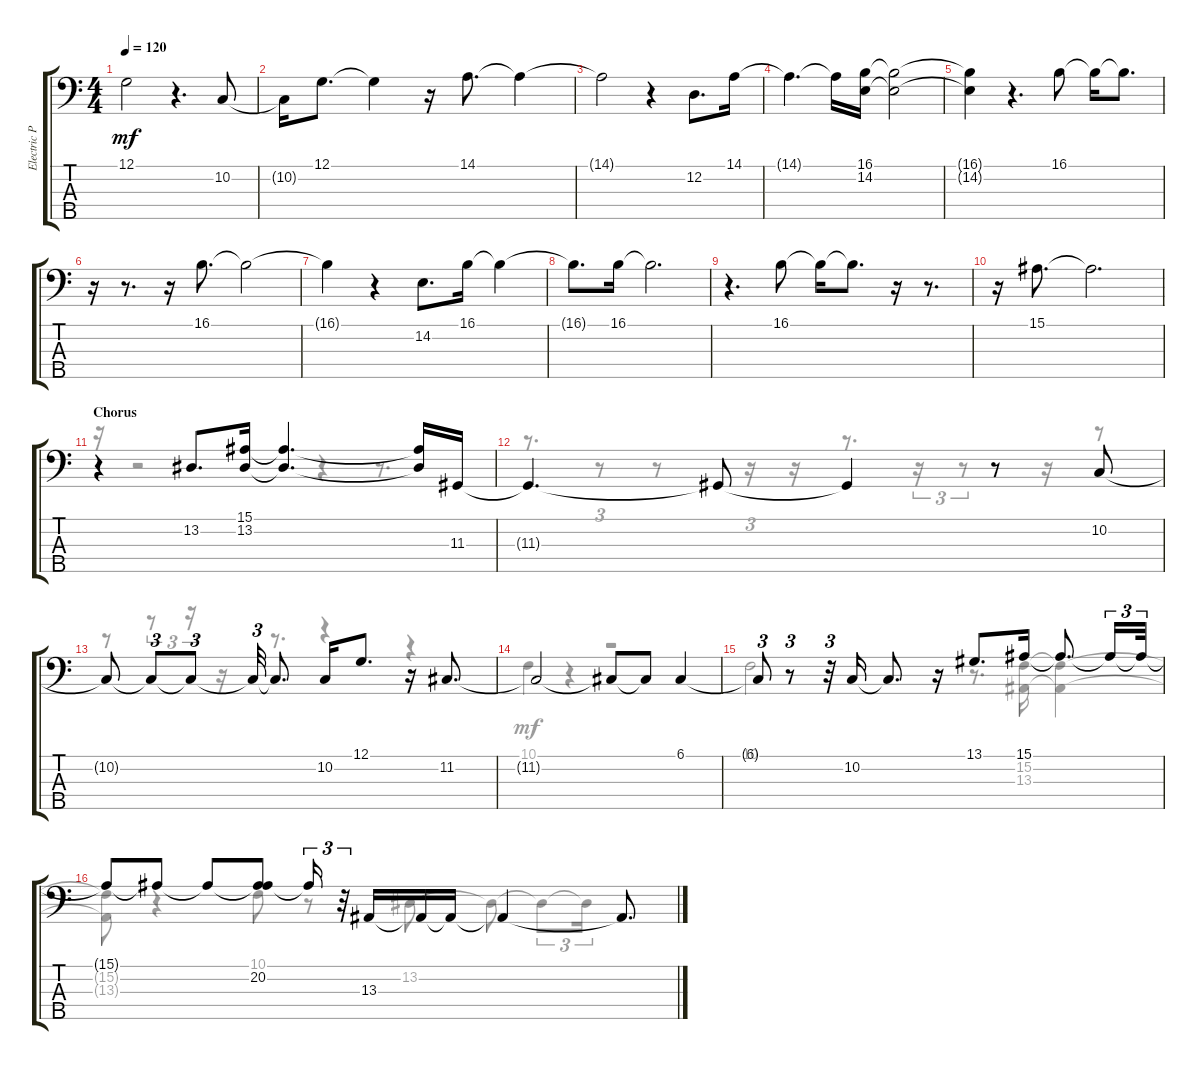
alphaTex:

\track ("Electric Piano (Staff 2)" "Electric P") {instrument electricgrandpiano}
\staff {score tabs}
\tuning (G2 D2 A1 E1 B0) {hide}
\voice
\ts (4 4)
\tempo 120
\clef f4
\ks aminor
12.1{t}.2{dy mf} r.4{d} 10.2.8 |
10.2{t}.16 12.1.8{d} 12.1{t}.4 r.16 14.1.8{d} 14.1{t}.4 |
14.1{t}.2 r.4 12.2.8{d} 14.1.16 |
14.1{t}.4{d} 14.1{t}.16 (16.1 14.2).16 (16.1{t} 14.2{t}).2 |
(16.1{t} 14.2{t}).4 r.4{d} 16.1.8 16.1{t}.16 16.1{t}.8{d} |
r.16 r.8{d} r.16 16.1.8{d} 16.1{t}.2 |
16.1{t}.4 r.4 14.2.8{d} 16.1.16 16.1{t}.4 |
16.1{t}.8{d} 16.1.16 16.1{t}.2{d} |
r.4{d} 16.1.8 16.1{t}.16 16.1{t}.8{d} r.16 r.8{d} |
r.16 15.1.8{d} 15.1{t}.2{d} |
\section ("" "Chorus")
r.4 13.2.8{d} (15.1 13.2).16 (15.1{t} 13.2{t}).4{d} (15.1{t} 13.2{t}).16 11.3.16 |
11.3{t}.4{d} 11.3{t}.8 11.3{t}.4 r.8 10.2.8 |
10.2{t}.8 10.2{t}.8{tu (3 2)} 10.2{t}.8{tu (3 2)} 10.2{t}.32{tu (3 2)} 10.2{t}.8{d} 10.2.16 12.1.8{d} r.16 11.2.8{d} |
11.2{t}.2 11.2{t}.8 11.2{t}.8 6.1.4 |
6.1{t}.8{tu (3 2)} r.8{tu (3 2)} r.32{tu (3 2)} 10.2.16 10.2{t}.8{d} r.16 13.1.8{d} 15.1.16 15.1{t}.8{d} 15.1{t}.16{tu (3 2)} 15.1{t}.32{tu (3 2)} |
15.1{t}.8 15.1{t}.8 15.1{t}.8 (15.1{t} 20.2).8 20.2{t}.16{tu (3 2)} r.32{tu (3 2)} 13.3.16 13.3{t}.16 13.3{t}.16 13.3{t}.4 13.3{t}.8{d}
\voice
\clef f4
\ottava regular
\simile none
\ks aminor
|
|
|
|
|
|
|
|
|
|
r.16 r.2 r.4 r.8{d} |
r.8{d} r.8{tu (3 2)} r.8 r.16{tu (3 2)} r.16 r.8{d} r.16{tu (3 2)} r.8{tu (3 2)} r.16 r.8 |
r.8 r.8{tu (3 2)} r.16{tu (3 2)} r.16 r.8{d} r.4 r.4 |
10.1.4 r.4 r.2 |
10.1.2 r.8{d} (15.2 13.3).16 (15.2{t} 13.3{t}).4 |
(15.2{t} 13.3{t}).8 r.4 10.1.8 r.8 13.2.8 13.2{t}.8 13.2{t}.8{tu (3 2)} 13.2{t}.16{tu (3 2)}
